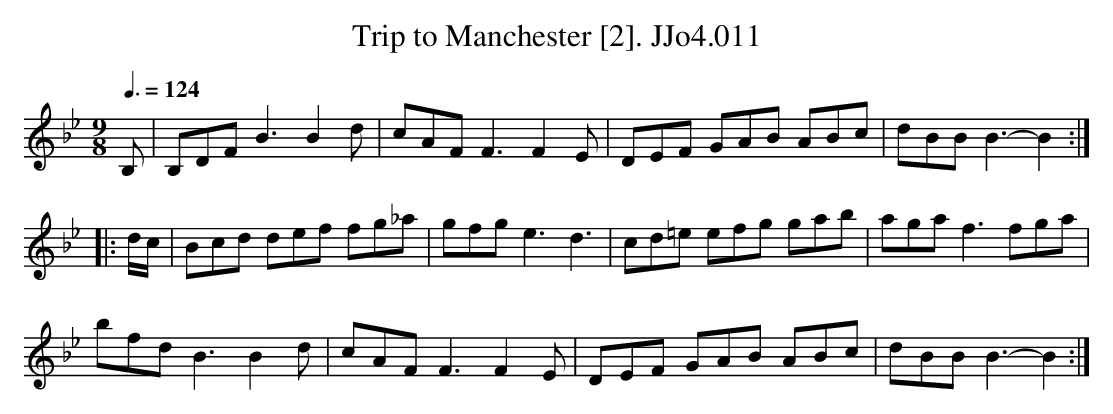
X:1
T:Trip to Manchester [2]. JJo4.011
M:9/8
L:1/8
Q:3/8=124
K:Bb
B,|B,DFB3B2d|cAFF3F2E|DEF GAB ABc|dBBB3-B2:|
|:d/c/|Bcd def fg_a|gfge3d3|cd=e efg gab|agaf3fga|
bfd B3B2d|cAFF3F2E|DEF GAB ABc|dBBB3-B2:|
